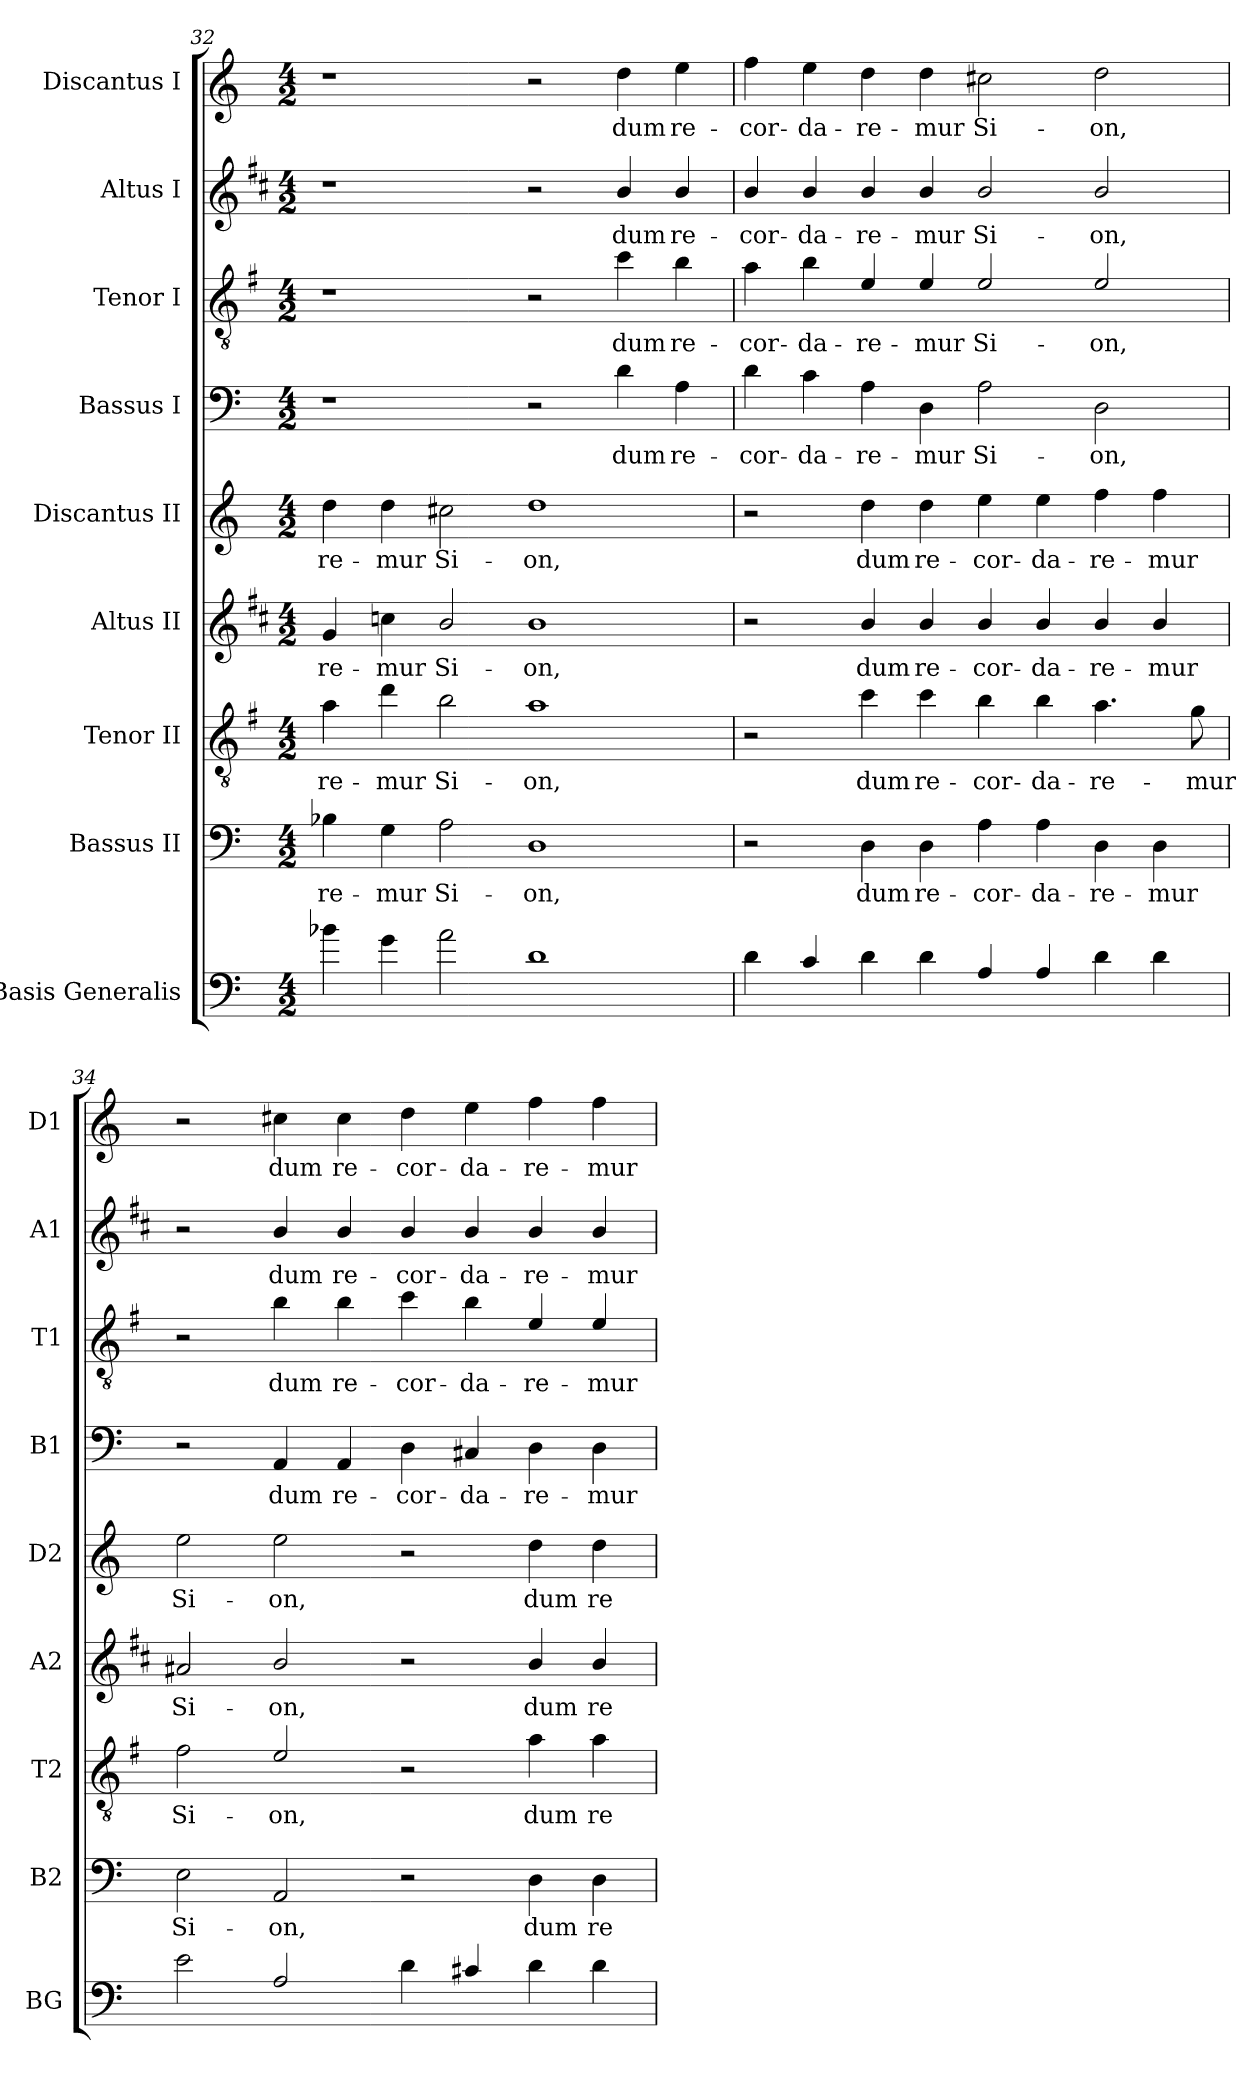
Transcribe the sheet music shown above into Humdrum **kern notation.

**kern	**kern	**text	**kern	**text	**kern	**text	**kern	**text	**kern	**text	**kern	**text	**kern	**text	**kern	**text
*part9	*part8	*part8	*part7	*part7	*part6	*part6	*part5	*part5	*part4	*part4	*part3	*part3	*part2	*part2	*part1	*part1
*staff9	*staff8	*staff8	*staff7	*staff7	*staff6	*staff6	*staff5	*staff5	*staff4	*staff4	*staff3	*staff3	*staff2	*staff2	*staff1	*staff1
*I"Basis Generalis	*I"Bassus II	*	*I"Tenor II	*	*I"Altus II	*	*I"Discantus II	*	*I"Bassus I	*	*I"Tenor I	*	*I"Altus I	*	*I"Discantus I	*
*I'BG	*I'B2	*	*I'T2	*	*I'A2	*	*I'D2	*	*I'B1	*	*I'T1	*	*I'A1	*	*I'D1	*
!!LO:PB:g=z
*clefF4	*clefF4	*	*clefGv2	*	*clefG2	*	*clefG2	*	*clefF4	*	*clefGv2	*	*clefG2	*	*clefG2	*
*ITrd7c12	*	*	*ITrd4c7	*	*ITrd1c2	*	*	*	*	*	*ITrd4c7	*	*ITrd1c2	*	*	*
*k[]	*k[]	*	*k[]	*	*k[]	*	*k[]	*	*k[]	*	*k[]	*	*k[]	*	*k[]	*
*C:	*C:	*	*C:	*	*C:	*	*C:	*	*C:	*	*C:	*	*C:	*	*C:	*
*M4/2	*M4/2	*	*M4/2	*	*M4/2	*	*M4/2	*	*M4/2	*	*M4/2	*	*M4/2	*	*M4/2	*
=32	=32	=32	=32	=32	=32	=32	=32	=32	=32	=32	=32	=32	=32	=32	=32	=32
!	!	!LO:LY:b	!	!LO:LY:b	!	!LO:LY:b	!	!LO:LY:b	!	!	!	!	!	!	!	!
4B-X\	4B-X\	-re-	4d\	-re-	4f/	-re-	4dd\	-re-	1r	.	1r	.	1r	.	1r	.
!	!	!LO:LY:b	!	!LO:LY:b	!	!LO:LY:b	!	!LO:LY:b	!	!	!	!	!	!	!	!
4G\	4G\	-mur	4g\	-mur	4b-X\	-mur	4dd\	-mur	.	.	.	.	.	.	.	.
!	!	!LO:LY:b	!	!LO:LY:b	!	!LO:LY:b	!	!LO:LY:b	!	!	!	!	!	!	!	!
2A\	2A\	Si-	2e\	Si-	2a/	Si-	2cc#X\	Si-	.	.	.	.	.	.	.	.
!	!	!LO:LY:b	!	!LO:LY:b	!	!LO:LY:b	!	!LO:LY:b	!	!	!	!	!	!	!	!
1D	1D	-on,	1d	-on,	1a	-on,	1dd	-on,	2r	.	2r	.	2r	.	2r	.
!	!	!	!	!	!	!	!	!	!	!LO:LY:b	!	!LO:LY:b	!	!LO:LY:b	!	!LO:LY:b
.	.	.	.	.	.	.	.	.	4d\	dum	4f\	dum	4a/	dum	4dd\	dum
!	!	!	!	!	!	!	!	!	!	!LO:LY:b	!	!LO:LY:b	!	!LO:LY:b	!	!LO:LY:b
.	.	.	.	.	.	.	.	.	4A\	re-	4e\	re-	4a/	re-	4ee\	re-
=33	=33	=33	=33	=33	=33	=33	=33	=33	=33	=33	=33	=33	=33	=33	=33	=33
!	!	!	!	!	!	!	!	!	!	!LO:LY:b	!	!LO:LY:b	!	!LO:LY:b	!	!LO:LY:b
4D\	2r	.	2r	.	2r	.	2r	.	4d\	-cor-	4d\	-cor-	4a/	-cor-	4ff\	-cor-
!	!	!	!	!	!	!	!	!	!	!LO:LY:b	!	!LO:LY:b	!	!LO:LY:b	!	!LO:LY:b
4C/	.	.	.	.	.	.	.	.	4c\	-da-	4e\	-da-	4a/	-da-	4ee\	-da-
!	!	!LO:LY:b	!	!LO:LY:b	!	!LO:LY:b	!	!LO:LY:b	!	!LO:LY:b	!	!LO:LY:b	!	!LO:LY:b	!	!LO:LY:b
4D\	4D\	dum	4f\	dum	4a/	dum	4dd\	dum	4A\	-re-	4A/	-re-	4a/	-re-	4dd\	-re-
!	!	!LO:LY:b	!	!LO:LY:b	!	!LO:LY:b	!	!LO:LY:b	!	!LO:LY:b	!	!LO:LY:b	!	!LO:LY:b	!	!LO:LY:b
4D\	4D\	re-	4f\	re-	4a/	re-	4dd\	re-	4D\	-mur	4A/	-mur	4a/	-mur	4dd\	-mur
!	!	!LO:LY:b	!	!LO:LY:b	!	!LO:LY:b	!	!LO:LY:b	!	!LO:LY:b	!	!LO:LY:b	!	!LO:LY:b	!	!LO:LY:b
4AA/	4A\	-cor-	4e\	-cor-	4a/	-cor-	4ee\	-cor-	2A\	Si-	2A/	Si-	2a/	Si-	2cc#X\	Si-
!	!	!LO:LY:b	!	!LO:LY:b	!	!LO:LY:b	!	!LO:LY:b	!	!	!	!	!	!	!	!
4AA/	4A\	-da-	4e\	-da-	4a/	-da-	4ee\	-da-	.	.	.	.	.	.	.	.
!	!	!LO:LY:b	!	!LO:LY:b	!	!LO:LY:b	!	!LO:LY:b	!	!LO:LY:b	!	!LO:LY:b	!	!LO:LY:b	!	!LO:LY:b
4D\	4D\	-re-	4.d\	-re-	4a/	-re-	4ff\	-re-	2D\	-on,	2A/	-on,	2a/	-on,	2dd\	-on,
!	!	!LO:LY:b	!	!	!	!LO:LY:b	!	!LO:LY:b	!	!	!	!	!	!	!	!
4D\	4D\	-mur	.	.	4a/	-mur	4ff\	-mur	.	.	.	.	.	.	.	.
!	!	!	!	!LO:LY:b	!	!	!	!	!	!	!	!	!	!	!	!
.	.	.	8c\	-mur	.	.	.	.	.	.	.	.	.	.	.	.
=34	=34	=34	=34	=34	=34	=34	=34	=34	=34	=34	=34	=34	=34	=34	=34	=34
!	!	!LO:LY:b	!	!LO:LY:b	!	!LO:LY:b	!	!LO:LY:b	!	!	!	!	!	!	!	!
2E\	2E\	Si-	2B\	Si-	2g#X/	Si-	2ee\	Si-	2r	.	2r	.	2r	.	2r	.
!	!	!LO:LY:b	!	!LO:LY:b	!	!LO:LY:b	!	!LO:LY:b	!	!LO:LY:b	!	!LO:LY:b	!	!LO:LY:b	!	!LO:LY:b
2AA/	2AA/	-on,	2A/	-on,	2a/	-on,	2ee\	-on,	4AA/	dum	4e\	dum	4a/	dum	4cc#X\	dum
!	!	!	!	!	!	!	!	!	!	!LO:LY:b	!	!LO:LY:b	!	!LO:LY:b	!	!LO:LY:b
.	.	.	.	.	.	.	.	.	4AA/	re-	4e\	re-	4a/	re-	4cc#\	re-
!	!	!	!	!	!	!	!	!	!	!LO:LY:b	!	!LO:LY:b	!	!LO:LY:b	!	!LO:LY:b
4D\	2r	.	2r	.	2r	.	2r	.	4D\	-cor-	4f\	-cor-	4a/	-cor-	4dd\	-cor-
!	!	!	!	!	!	!	!	!	!	!LO:LY:b	!	!LO:LY:b	!	!LO:LY:b	!	!LO:LY:b
4C#X/	.	.	.	.	.	.	.	.	4C#X/	-da-	4e\	-da-	4a/	-da-	4ee\	-da-
!	!	!LO:LY:b	!	!LO:LY:b	!	!LO:LY:b	!	!LO:LY:b	!	!LO:LY:b	!	!LO:LY:b	!	!LO:LY:b	!	!LO:LY:b
4D\	4D\	dum	4d\	dum	4a/	dum	4dd\	dum	4D\	-re-	4A/	-re-	4a/	-re-	4ff\	-re-
!	!	!LO:LY:b	!	!LO:LY:b	!	!LO:LY:b	!	!LO:LY:b	!	!LO:LY:b	!	!LO:LY:b	!	!LO:LY:b	!	!LO:LY:b
4D\	4D\	re-	4d\	re-	4a/	re-	4dd\	re-	4D\	-mur	4A/	-mur	4a/	-mur	4ff\	-mur
=	=	=	=	=	=	=	=	=	=	=	=	=	=	=	=	=
*-	*-	*-	*-	*-	*-	*-	*-	*-	*-	*-	*-	*-	*-	*-	*-	*-
